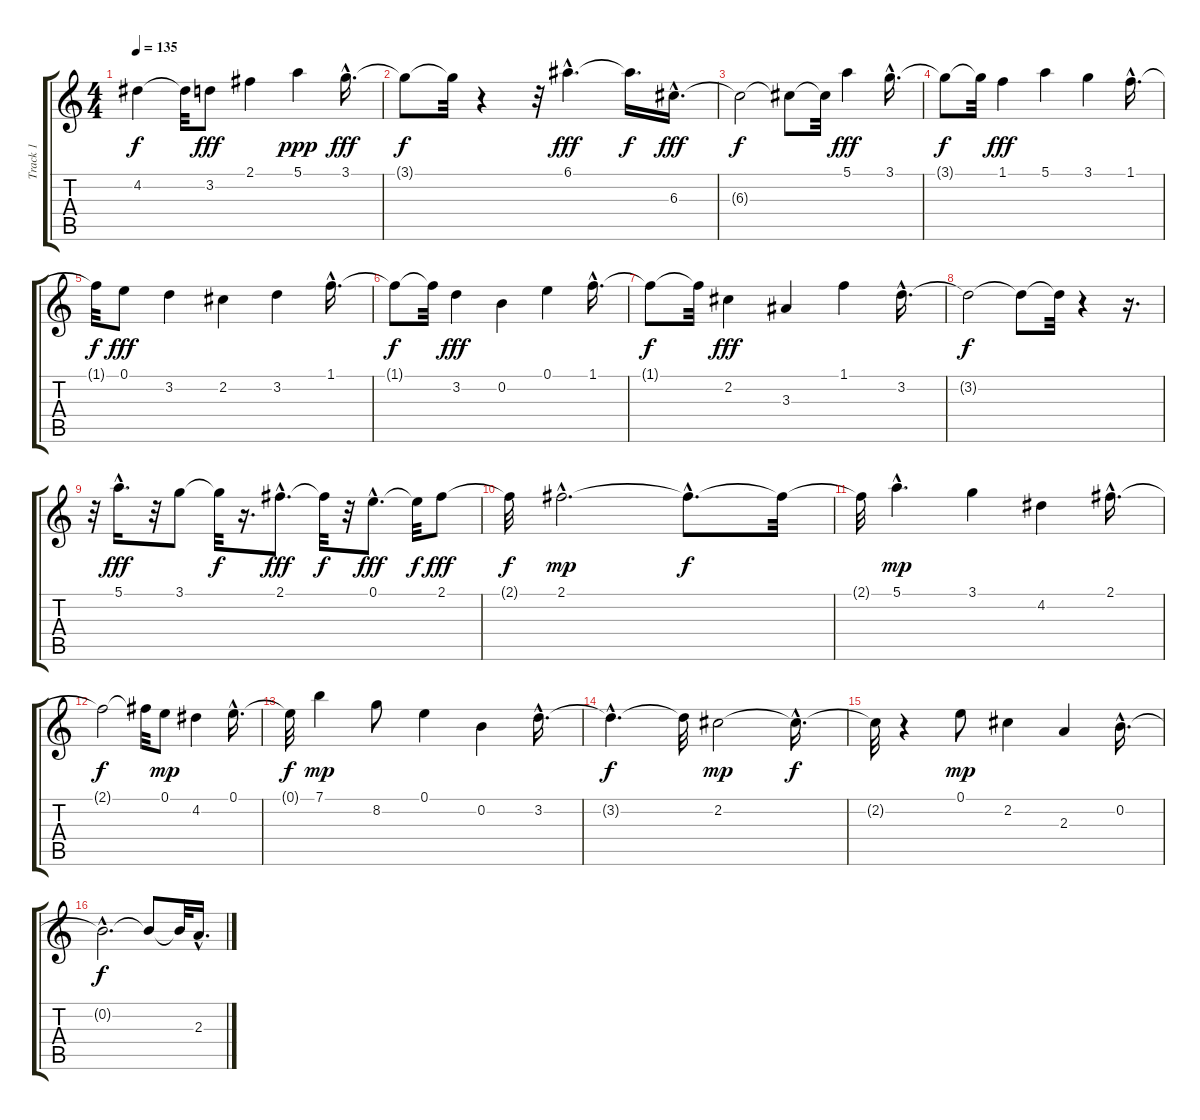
\track ("Track 1" "Track 1") {instrument acousticguitarnylon}
\staff {score tabs}
\tuning (E4 B3 G3 D3 A2 E2) {hide}
\ts (4 4)
\tempo 135
\clef g2
\ks c
4.2{t}.4{dy f} 4.2{t}.32 3.2.8{dy fff} 2.1.4 5.1.4{dy ppp} 3.1{hac}.16{d dy fff} |
3.1{t}.8{dy f} 3.1{t}.32 r.4 r.32 6.1{hac}.4{d dy fff} 6.1{t}.16{d dy f} 6.3{hac}.16{d dy fff} |
6.3{t}.2{dy f} 6.3{t}.8 6.3{t}.32 5.1.4{dy fff} 3.1{hac}.16{d} |
3.1{t}.8{dy f} 3.1{t}.32 1.1.4{dy fff} 5.1.4 3.1.4 1.1{hac}.16{d} |
1.1{t}.32{dy f} 0.1.8{dy fff} 3.2.4 2.2.4 3.2.4 1.1{hac}.16{d} |
1.1{t}.8{dy f} 1.1{t}.32 3.2.4{dy fff} 0.2.4 0.1.4 1.1{hac}.16{d} |
1.1{t}.8{dy f} 1.1{t}.32 2.2.4{dy fff} 3.3.4 1.1.4 3.2{hac}.16{d} |
3.2{t}.2{dy f} 3.2{t}.8 3.2{t}.32 r.4 r.16{d} |
r.32 5.1{hac}.16{d dy fff} r.32 3.1.8 3.1{t}.32{dy f} r.16{d} 2.1{hac}.8{d dy fff} 2.1{t}.32{dy f} r.32 0.1{hac}.8{d dy fff} 0.1{t}.32{dy f} 2.1.8{dy fff} |
2.1{t}.32{dy f} 2.1{hac}.2{d dy mp} 2.1{hac t}.8{d dy f} 2.1{t}.32 |
2.1{t}.32 5.1{hac}.4{d dy mp} 3.1.4 4.2.4 2.1{hac}.16{d} |
2.1{t}.2{dy f} 2.1{t}.32 0.1.8{dy mp} 4.2.4 0.1{hac}.16{d} |
0.1{t}.32{dy f} 7.1.4{dy mp} 8.2.8 0.1.4 0.2.4 3.2{hac}.16{d} |
3.2{hac t}.4{d dy f} 3.2{t}.32 2.2.2{dy mp} 2.2{hac t}.16{d dy f} |
2.2{t}.32 r.4 0.1.8{dy mp} 2.2.4 2.3.4 0.2{hac}.16{d} |
0.2{hac t}.2{d dy f} 0.2{t}.8 0.2{t}.32 2.3{hac}.16{d}
